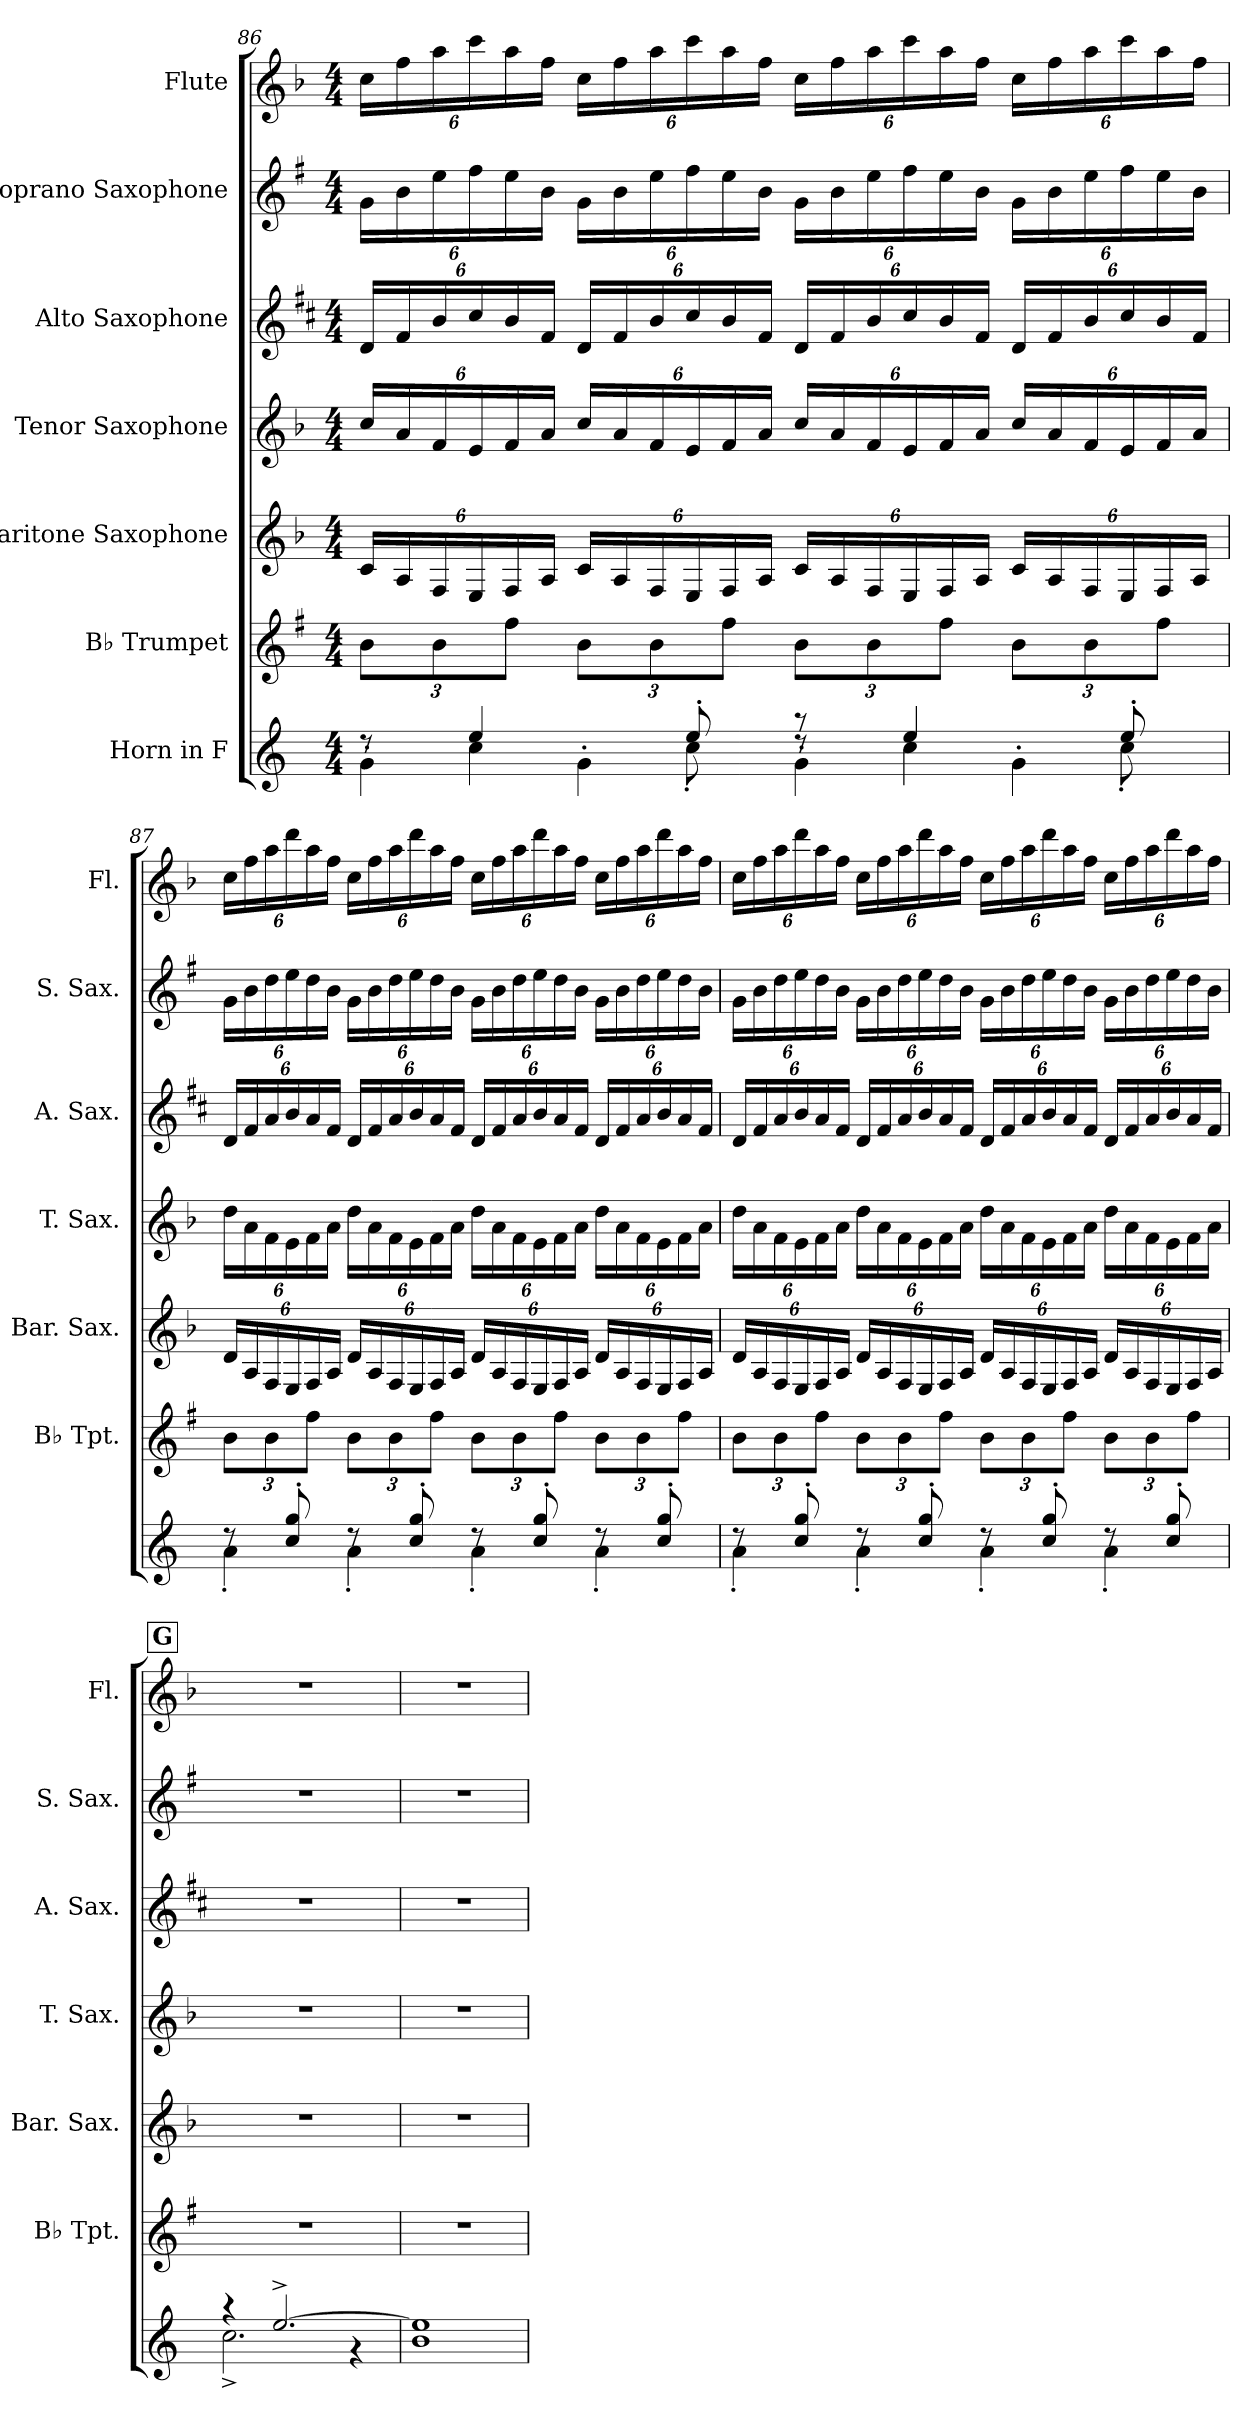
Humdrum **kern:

**kern	**kern	**kern	**kern	**kern	**kern	**kern
*part7	*part6	*part5	*part4	*part3	*part2	*part1
*staff7	*staff6	*staff5	*staff4	*staff3	*staff2	*staff1
*I"Horn in F	*I"B♭ Trumpet	*I"Baritone Saxophone	*I"Tenor Saxophone	*I"Alto Saxophone	*I"Soprano Saxophone	*I"Flute
*	*I'B♭ Tpt.	*I'Bar. Sax.	*I'T. Sax.	*I'A. Sax.	*I'S. Sax.	*I'Fl.
!!LO:PB:g=z
*clefG2	*clefG2	*clefG2	*clefG2	*clefG2	*clefG2	*clefG2
*ITrd4c7	*ITrd1c2	*ITrd12c21	*ITrd8c14	*ITrd5c9	*ITrd1c2	*
*k[b-]	*k[b-]	*k[b-]	*k[b-]	*k[b-]	*k[b-]	*k[b-]
*M4/4	*M4/4	*M4/4	*M4/4	*M4/4	*M4/4	*M4/4
=86	=86	=86	=86	=86	=86	=86
*^	*	*	*	*	*	*
*	*^	*	*	*	*	*	*
*	*	*	*Xbrackettup	*Xbrackettup	*Xbrackettup	*Xbrackettup	*Xbrackettup	*Xbrackettup
8rdd	8ryy	4c'\	12a\L	24C/LL	24c/LL	24F/LL	24f\LL	24cc\LL
.	.	.	.	24AA/	24A/	24A/	24a\	24ff\
.	.	.	12a\	24FF/	24F/	24d/	24dd\	24aa\
4a/	4f\	.	.	24EE/	24E/	24e/	24ee\	24ccc\
.	.	.	12ee\J	24FF/	24F/	24d/	24dd\	24aa\
.	.	.	.	24AA/JJ	24A/JJ	24A/JJ	24a\JJ	24ff\JJ
.	.	4c'\	12a\L	24C/LL	24c/LL	24F/LL	24f\LL	24cc\LL
.	.	.	.	24AA/	24A/	24A/	24a\	24ff\
.	.	.	12a\	24FF/	24F/	24d/	24dd\	24aa\
8a'/	8f'\	.	.	24EE/	24E/	24e/	24ee\	24ccc\
.	.	.	12ee\J	24FF/	24F/	24d/	24dd\	24aa\
.	.	.	.	24AA/JJ	24A/JJ	24A/JJ	24a\JJ	24ff\JJ
8rdd	8raa	4c'\	12a\L	24C/LL	24c/LL	24F/LL	24f\LL	24cc\LL
.	.	.	.	24AA/	24A/	24A/	24a\	24ff\
.	.	.	12a\	24FF/	24F/	24d/	24dd\	24aa\
4a/	4f\	.	.	24EE/	24E/	24e/	24ee\	24ccc\
.	.	.	12ee\J	24FF/	24F/	24d/	24dd\	24aa\
.	.	.	.	24AA/JJ	24A/JJ	24A/JJ	24a\JJ	24ff\JJ
.	.	4c'\	12a\L	24C/LL	24c/LL	24F/LL	24f\LL	24cc\LL
.	.	.	.	24AA/	24A/	24A/	24a\	24ff\
.	.	.	12a\	24FF/	24F/	24d/	24dd\	24aa\
8a'/	8f'\	.	.	24EE/	24E/	24e/	24ee\	24ccc\
.	.	.	12ee\J	24FF/	24F/	24d/	24dd\	24aa\
.	.	.	.	24AA/JJ	24A/JJ	24A/JJ	24a\JJ	24ff\JJ
*	*v	*v	*	*	*	*	*	*
!!LO:PB:g=z
=87	=87	=87	=87	=87	=87	=87	=87
8rdd	4d'\	12a\L	24D/LL	24d\LL	24F/LL	24f\LL	24cc\LL
.	.	.	24AA/	24A\	24A/	24a\	24ff\
.	.	12a\	24FF/	24F\	24c/	24cc\	24aa\
8f/' 8cc/'	.	.	24EE/	24E\	24d/	24dd\	24ddd\
.	.	12ee\J	24FF/	24F\	24c/	24cc\	24aa\
.	.	.	24AA/JJ	24A\JJ	24A/JJ	24a\JJ	24ff\JJ
8rdd	4d'\	12a\L	24D/LL	24d\LL	24F/LL	24f\LL	24cc\LL
.	.	.	24AA/	24A\	24A/	24a\	24ff\
.	.	12a\	24FF/	24F\	24c/	24cc\	24aa\
8f/' 8cc/'	.	.	24EE/	24E\	24d/	24dd\	24ddd\
.	.	12ee\J	24FF/	24F\	24c/	24cc\	24aa\
.	.	.	24AA/JJ	24A\JJ	24A/JJ	24a\JJ	24ff\JJ
8rdd	4d'\	12a\L	24D/LL	24d\LL	24F/LL	24f\LL	24cc\LL
.	.	.	24AA/	24A\	24A/	24a\	24ff\
.	.	12a\	24FF/	24F\	24c/	24cc\	24aa\
8f/' 8cc/'	.	.	24EE/	24E\	24d/	24dd\	24ddd\
.	.	12ee\J	24FF/	24F\	24c/	24cc\	24aa\
.	.	.	24AA/JJ	24A\JJ	24A/JJ	24a\JJ	24ff\JJ
8rdd	4d'\	12a\L	24D/LL	24d\LL	24F/LL	24f\LL	24cc\LL
.	.	.	24AA/	24A\	24A/	24a\	24ff\
.	.	12a\	24FF/	24F\	24c/	24cc\	24aa\
8f/' 8cc/'	.	.	24EE/	24E\	24d/	24dd\	24ddd\
.	.	12ee\J	24FF/	24F\	24c/	24cc\	24aa\
.	.	.	24AA/JJ	24A\JJ	24A/JJ	24a\JJ	24ff\JJ
!!LO:PB:g=z
=88	=88	=88	=88	=88	=88	=88	=88
8rdd	4d'\	12a\L	24D/LL	24d\LL	24F/LL	24f\LL	24cc\LL
.	.	.	24AA/	24A\	24A/	24a\	24ff\
.	.	12a\	24FF/	24F\	24c/	24cc\	24aa\
8f/' 8cc/'	.	.	24EE/	24E\	24d/	24dd\	24ddd\
.	.	12ee\J	24FF/	24F\	24c/	24cc\	24aa\
.	.	.	24AA/JJ	24A\JJ	24A/JJ	24a\JJ	24ff\JJ
8rdd	4d'\	12a\L	24D/LL	24d\LL	24F/LL	24f\LL	24cc\LL
.	.	.	24AA/	24A\	24A/	24a\	24ff\
.	.	12a\	24FF/	24F\	24c/	24cc\	24aa\
8f/' 8cc/'	.	.	24EE/	24E\	24d/	24dd\	24ddd\
.	.	12ee\J	24FF/	24F\	24c/	24cc\	24aa\
.	.	.	24AA/JJ	24A\JJ	24A/JJ	24a\JJ	24ff\JJ
8rdd	4d'\	12a\L	24D/LL	24d\LL	24F/LL	24f\LL	24cc\LL
.	.	.	24AA/	24A\	24A/	24a\	24ff\
.	.	12a\	24FF/	24F\	24c/	24cc\	24aa\
8f/' 8cc/'	.	.	24EE/	24E\	24d/	24dd\	24ddd\
.	.	12ee\J	24FF/	24F\	24c/	24cc\	24aa\
.	.	.	24AA/JJ	24A\JJ	24A/JJ	24a\JJ	24ff\JJ
8rdd	4d'\	12a\L	24D/LL	24d\LL	24F/LL	24f\LL	24cc\LL
.	.	.	24AA/	24A\	24A/	24a\	24ff\
.	.	12a\	24FF/	24F\	24c/	24cc\	24aa\
8f/' 8cc/'	.	.	24EE/	24E\	24d/	24dd\	24ddd\
.	.	12ee\J	24FF/	24F\	24c/	24cc\	24aa\
.	.	.	24AA/JJ	24A\JJ	24A/JJ	24a\JJ	24ff\JJ
!!LO:REH:place=s1:a:B:fs=14:t=G
=89	=89	=89	=89	=89	=89	=89	=89
4r	2.f^\	1r	1r	1r	1r	1r	1r
[2.a^/	.	.	.	.	.	.	.
.	4r	.	.	.	.	.	.
=90	=90	=90	=90	=90	=90	=90	=90
1a]	1e	1r	1r	1r	1r	1r	1r
*v	*v	*	*	*	*	*	*
=	=	=	=	=	=	=
*-	*-	*-	*-	*-	*-	*-
